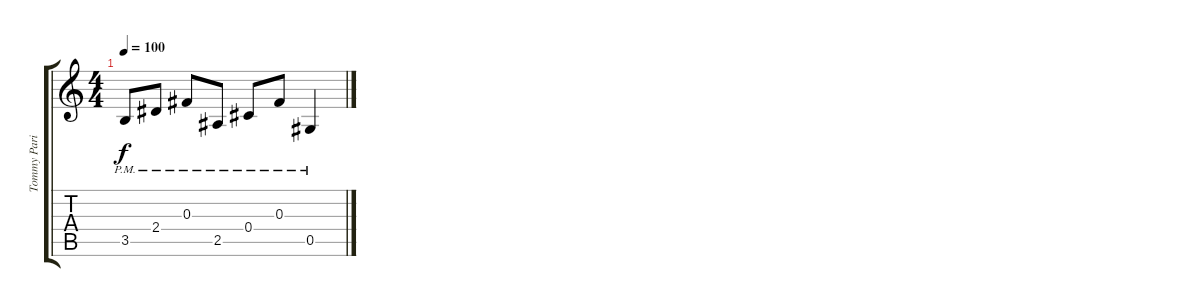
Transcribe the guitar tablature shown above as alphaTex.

\track ("Tommy Paris" "Tommy Pari") {instrument overdrivenguitar}
\staff {score tabs}
\tuning (Eb4 Bb3 Gb3 Db3 Ab2 Eb2) {hide}
\ts (4 4)
\tempo 100
\clef g2
\ks c
3.5{pm}.8{dy f} 2.4{pm}.8 0.3{pm}.8 2.5{pm}.8 0.4{pm}.8 0.3{pm}.8 0.5{pm}.4
